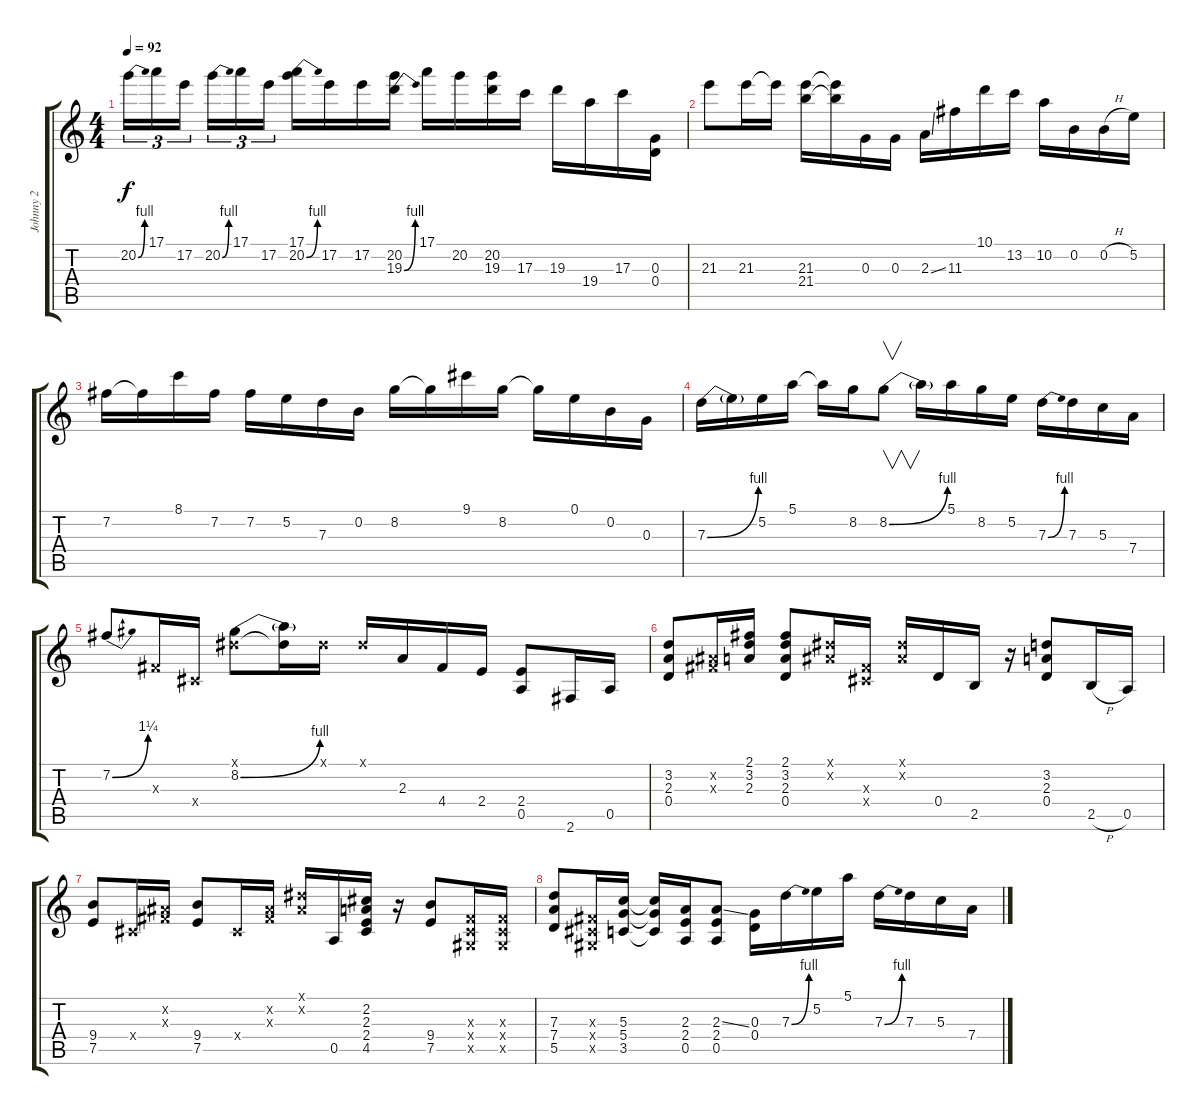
\track ("Johnny 2" "Johnny 2") {instrument overdrivenguitar}
\staff {score tabs}
\tuning (E4 B3 G3 D3 A2 E2) {hide}
\ts (4 4)
\tempo 92
\clef g2
\ks c
20.2{be (bend 0 0 60 4)}.16{tu (3 2) dy f} 17.1.16{tu (3 2)} 17.2.16{tu (3 2)} 20.2{be (bend 0 0 60 4)}.16{tu (3 2)} 17.1.16{tu (3 2)} 17.2.16{tu (3 2)} (17.1 20.2{be (bend 0 0 60 4)}).16 17.2.16 17.2.16 (20.2 19.3{be (bend 0 0 60 4)}).16 17.1.16 20.2.16 (20.2 19.3).16 17.3.16 19.3.16 19.4.16 17.3.16 (0.3 0.4).16 |
21.3.8 21.3.16 21.3{t}.16 (21.3 21.4).16 (21.3{t} 21.4{t}).16 0.3.16 0.3.16 2.3{ss}.16 11.3.16 10.1.16 13.2.16 10.2.16 0.2.16 0.2{h}.16 5.2.16 |
7.2.16 7.2{t}.16 8.1.16 7.2.16 7.2.16 5.2.16 7.3.16 0.2.16 8.2.16 8.2{t}.16 9.1.16 8.2.16 8.2{t}.16 0.1.16 0.2.16 0.3.16 |
7.3{be (bend 0 0 60 4)}.16 7.3{t}.16 5.2.16 5.1.16 5.1{t}.16 8.2.16 8.2{be (bend 0 0 60 4)}.8{v} 8.2{t}.16 5.1.16 8.2.16 5.2.16 7.3{be (bend 0 0 60 4)}.16 7.3.16 5.3.16 7.4.16 |
7.2{be (bend 0 0 60 5)}.8 -1.3{x}.16 -1.4{x}.16 (-1.1{x} 8.2{be (bend 0 0 60 4)}).8 (-1.1{t} 8.2{t}).16 -1.1{x}.16 -1.1{x}.16 2.3.16 4.4.16 2.4.16 (2.4 0.5).8 2.6.16 0.5.16 |
(3.2 2.3 0.4).8 (-1.2{x} -1.3{x}).16 (2.1 3.2 2.3).16 (2.1 3.2 2.3 0.4).8 (-1.1{x} -1.2{x}).16 (-1.3{x} -1.4{x}).16 (-1.1{x} -1.2{x}).16 0.4.16 2.5.16 r.16 (3.2 2.3 0.4).8 2.5{h}.16 0.5.16 |
(9.4 7.5).8 -1.4{x}.16 (-1.2{x} -1.3{x}).16 (9.4 7.5).8 -1.4{x}.16 (-1.2{x} -1.3{x}).16 (-1.1{x} -1.2{x}).16 0.5.16 (2.2 2.3 2.4 4.5).16 r.16 (9.4 7.5).8 (-1.3{x} -1.4{x} -1.5{x}).16 (-1.3{x} -1.4{x} -1.5{x}).16 |
(7.3 7.4 5.5).8 (-1.3{x} -1.4{x} -1.5{x}).16 (5.3 5.4 3.5).16 (5.3{t} 5.4{t} 3.5{t}).16 (2.3 2.4 0.5).16 (2.3{ss} 2.4 0.5).8 (0.3 0.4).16 7.3{be (bend 0 0 60 4)}.16 5.2.16 5.1.16 7.3{be (bend 0 0 60 4)}.16 7.3.16 5.3.16 7.4.16
